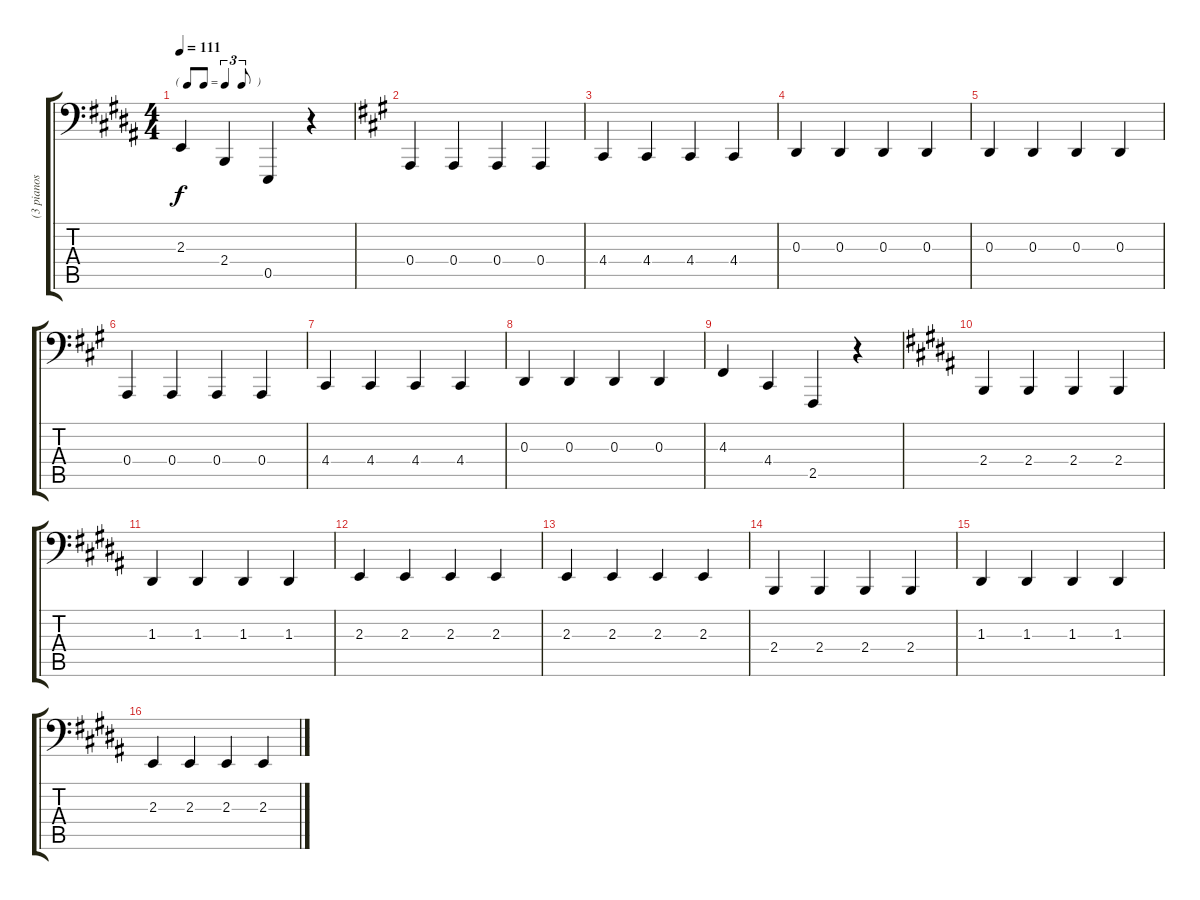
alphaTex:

\track ("(3 pianos and a harmonium were used)" "(3 pianos ") {instrument brightacousticpiano}
\staff {score tabs}
\tuning (C3 G2 D2 A1 E1 B0) {hide}
\ts (4 4)
\tf triplet8th
\tempo 111
\clef f4
\ks b
2.3.4{dy f} 2.4.4 0.5.4 r.4 |
\ks a
0.4.4 0.4.4 0.4.4 0.4.4 |
4.4.4 4.4.4 4.4.4 4.4.4 |
0.3.4 0.3.4 0.3.4 0.3.4 |
0.3.4 0.3.4 0.3.4 0.3.4 |
0.4.4 0.4.4 0.4.4 0.4.4 |
4.4.4 4.4.4 4.4.4 4.4.4 |
0.3.4 0.3.4 0.3.4 0.3.4 |
4.3.4 4.4.4 2.5.4 r.4 |
\ks b
2.4.4 2.4.4 2.4.4 2.4.4 |
1.3.4 1.3.4 1.3.4 1.3.4 |
2.3.4 2.3.4 2.3.4 2.3.4 |
2.3.4 2.3.4 2.3.4 2.3.4 |
2.4.4 2.4.4 2.4.4 2.4.4 |
1.3.4 1.3.4 1.3.4 1.3.4 |
2.3.4 2.3.4 2.3.4 2.3.4
